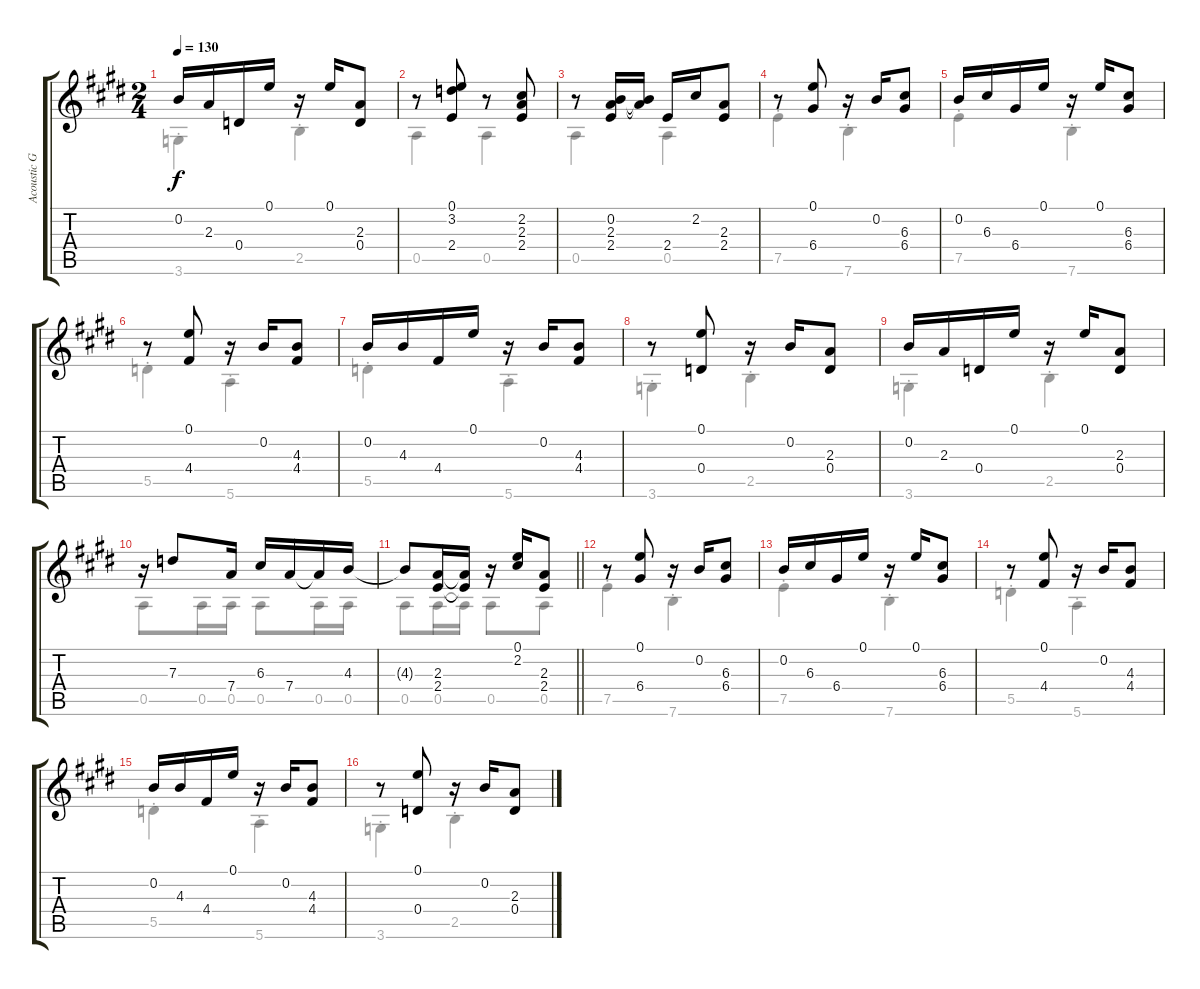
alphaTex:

\track ("Acoustic Guitar" "Acoustic G") {instrument acousticguitarsteel}
\staff {score tabs}
\tuning (E4 B3 G3 D3 A2 E2) {hide}
\voice
\ts (2 4)
\tempo 130
\clef g2
\ks c#minor
0.2.16{dy f} 2.3.16 0.4.16 0.1.16 r.16 0.1.16 (2.3 0.4).8 |
r.8 (0.1 3.2 2.4).8 r.8 (2.2 2.3 2.4).8 |
r.8 (0.2 2.3 2.4).16 (0.2{t} 2.3{t}).16 2.4.16 2.2.16 (2.3 2.4).8 |
\ks e
r.8 (0.1 6.4).8 r.16 0.2.16 (6.3 6.4).8 |
\ks c#minor
0.2.16 6.3.16 6.4.16 0.1.16 r.16 0.1.16 (6.3 6.4).8 |
r.8 (0.1 4.4).8 r.16 0.2.16 (4.3 4.4).8 |
0.2.16 4.3.16 4.4.16 0.1.16 r.16 0.2.16 (4.3 4.4).8 |
\ks e
r.8 (0.1 0.4).8 r.16 0.2.16 (2.3 0.4).8 |
\ks c#minor
0.2.16 2.3.16 0.4.16 0.1.16 r.16 0.1.16 (2.3 0.4).8 |
r.16 7.3.8 7.4.16 6.3.16 7.4.16 7.4{t}.16 4.3.16 |
\barLineRight lightlight
4.3{t}.8 (2.3 2.4).16 (2.3{t} 2.4{t}).16 r.16 (0.1 2.2).16 (2.3 2.4).8 |
r.8 (0.1 6.4).8 r.16 0.2.16 (6.3 6.4).8 |
0.2.16 6.3.16 6.4.16 0.1.16 r.16 0.1.16 (6.3 6.4).8 |
r.8 (0.1 4.4).8 r.16 0.2.16 (4.3 4.4).8 |
0.2.16 4.3.16 4.4.16 0.1.16 r.16 0.2.16 (4.3 4.4).8 |
\ks e
r.8 (0.1 0.4).8 r.16 0.2.16 (2.3 0.4).8
\voice
\clef g2
\ottava regular
\simile none
\ks c#minor
3.6{st}.4{dy f} 2.5{st}.4 |
0.5.4 0.5.4 |
0.5.4 0.5.4 |
\ks e
7.5{st}.4 7.6{st}.4 |
\ks c#minor
7.5{st}.4 7.6{st}.4 |
5.5{st}.4 5.6{st}.4 |
5.5{st}.4 5.6{st}.4 |
\ks e
3.6{st}.4 2.5{st}.4 |
\ks c#minor
3.6{st}.4 2.5{st}.4 |
0.5.8 0.5.16 0.5.16 0.5.8 0.5.16 0.5.16 |
\barLineRight lightlight
0.5.8 0.5.16 0.5{t}.16 0.5.8 0.5.8 |
7.5{st}.4 7.6{st}.4 |
7.5{st}.4 7.6{st}.4 |
5.5{st}.4 5.6{st}.4 |
5.5{st}.4 5.6{st}.4 |
\ks e
3.6{st}.4 2.5{st}.4
